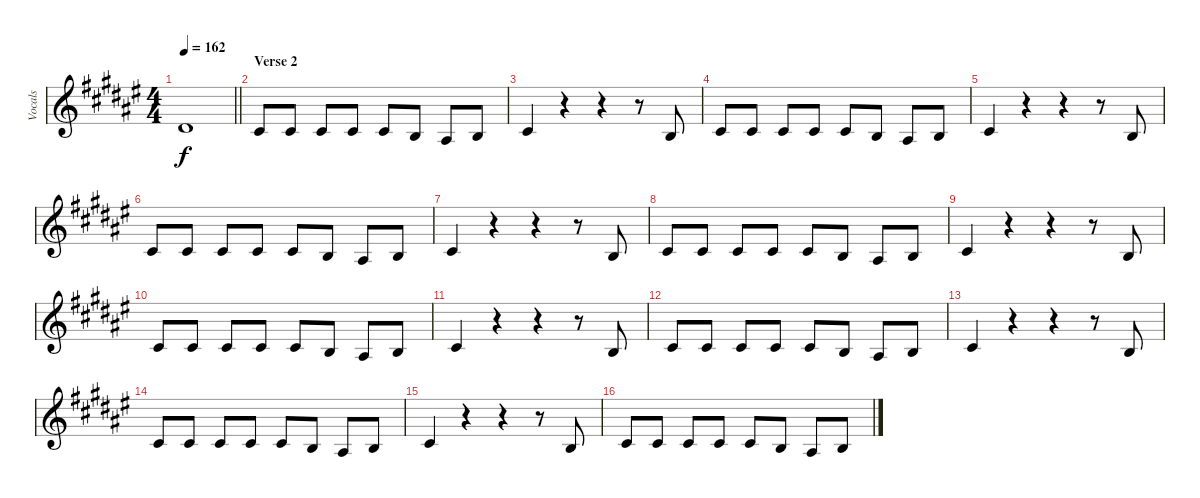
\track ("Vocals" "Vocals") {instrument tenorsax}
\staff {score}
\tuning (E4 B3 G3 D3 A2 E2) {hide}
\ts (4 4)
\tempo 162
\clef g2
\barLineRight lightlight
\ks f#
8.3{t}.1{dy f} |
\section ("" "Verse 2")
6.3.8 6.3.8 6.3.8 6.3.8 6.3.8 4.3.8 3.3.8 4.3.8 |
6.3.4 r.4 r.4 r.8 4.3.8 |
6.3.8 6.3.8 6.3.8 6.3.8 6.3.8 4.3.8 3.3.8 4.3.8 |
6.3.4 r.4 r.4 r.8 4.3.8 |
6.3.8 6.3.8 6.3.8 6.3.8 6.3.8 4.3.8 3.3.8 4.3.8 |
6.3.4 r.4 r.4 r.8 4.3.8 |
6.3.8 6.3.8 6.3.8 6.3.8 6.3.8 4.3.8 3.3.8 4.3.8 |
6.3.4 r.4 r.4 r.8 4.3.8 |
6.3.8 6.3.8 6.3.8 6.3.8 6.3.8 4.3.8 3.3.8 4.3.8 |
6.3.4 r.4 r.4 r.8 4.3.8 |
6.3.8 6.3.8 6.3.8 6.3.8 6.3.8 4.3.8 3.3.8 4.3.8 |
6.3.4 r.4 r.4 r.8 4.3.8 |
6.3.8 6.3.8 6.3.8 6.3.8 6.3.8 4.3.8 3.3.8 4.3.8 |
6.3.4 r.4 r.4 r.8 4.3.8 |
6.3.8 6.3.8 6.3.8 6.3.8 6.3.8 4.3.8 3.3.8 4.3.8
